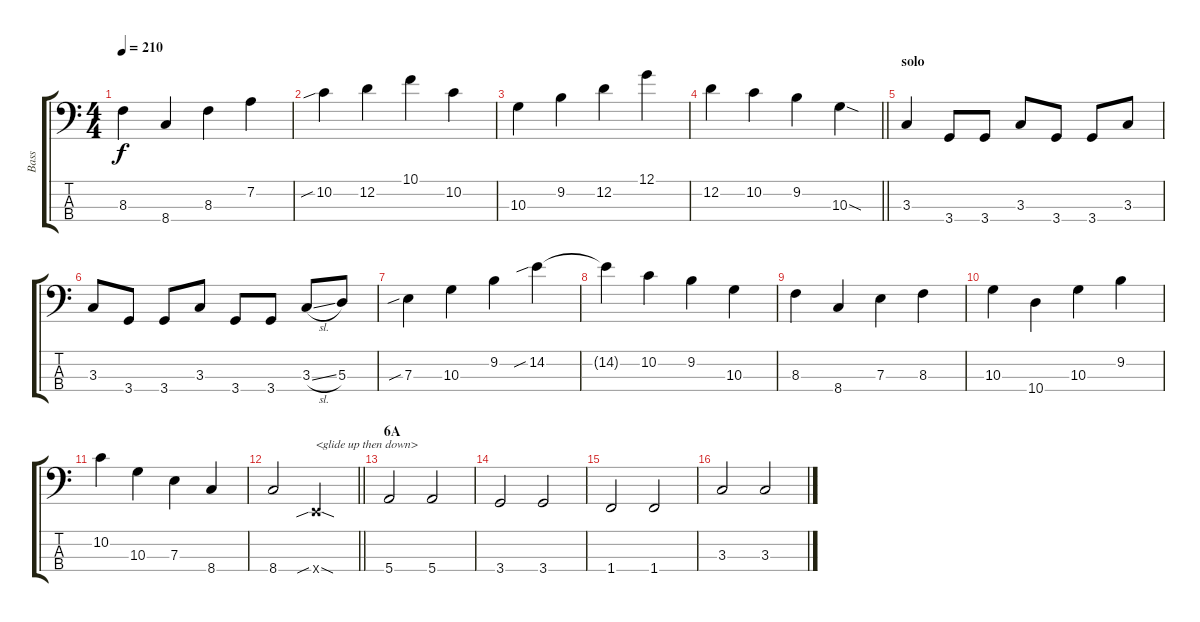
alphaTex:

\track ("Bass" "Bass") {instrument electricbasspick}
\staff {score tabs}
\tuning (G2 D2 A1 E1) {hide}
\ts (4 4)
\tempo 210
\clef f4
\ks c
8.3.4{dy f} 8.4.4 8.3.4 7.2.4 |
10.2{sib}.4 12.2.4 10.1.4 10.2.4 |
10.3.4 9.2.4 12.2.4 12.1.4 |
\barLineRight lightlight
12.2.4 10.2.4 9.2.4 10.3{sod}.4 |
\section ("" "solo")
3.3.4 3.4.8 3.4.8 3.3.8 3.4.8 3.4.8 3.3.8 |
3.3.8 3.4.8 3.4.8 3.3.8 3.4.8 3.4.8 3.3{sl}.8 5.3.8 |
7.3{sib}.4 10.3.4 9.2.4 14.2{sib}.4 |
14.2{t}.4 10.2.4 9.2.4 10.3.4 |
8.3.4 8.4.4 7.3.4 8.3.4 |
10.3.4 10.4.4 10.3.4 9.2.4 |
10.2.4 10.3.4 7.3.4 8.4.4 |
\barLineRight lightlight
8.4.2 0.4{sib sod x}.2{txt "<glide up then down>"} |
\section ("" "6A")
5.4.2 5.4.2 |
3.4.2 3.4.2 |
1.4.2 1.4.2 |
3.3.2 3.3.2
